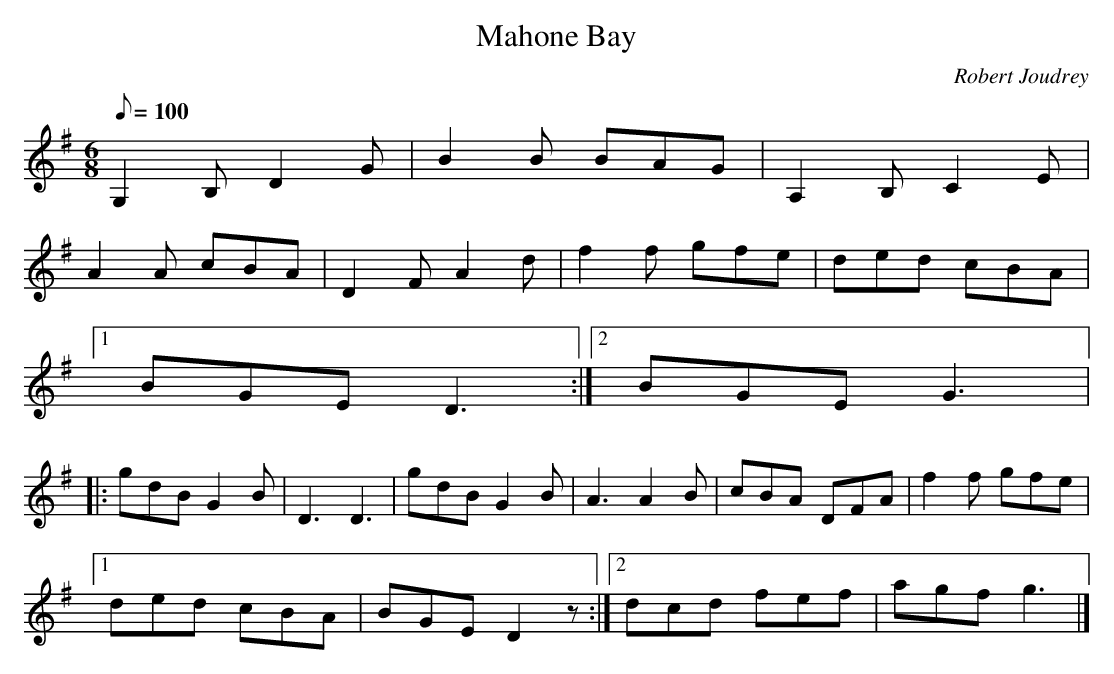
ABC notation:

X:1
T:Mahone Bay
M:6/8
L:1/8
Q:100
C:Robert Joudrey
K:G
G,2B, D2G|B2B BAG|A,2B, C2E|
A2A cBA|D2F A2d|f2f gfe|ded cBA|
[1BGE D3:|[2 BGE G3 |:
gdB G2B|D3 D3|gdB G2B|A3 A2B |cBA DFA|f2f gfe|
[1 ded cBA|BGED2z:|[2 dcd fef| agf g3|]
